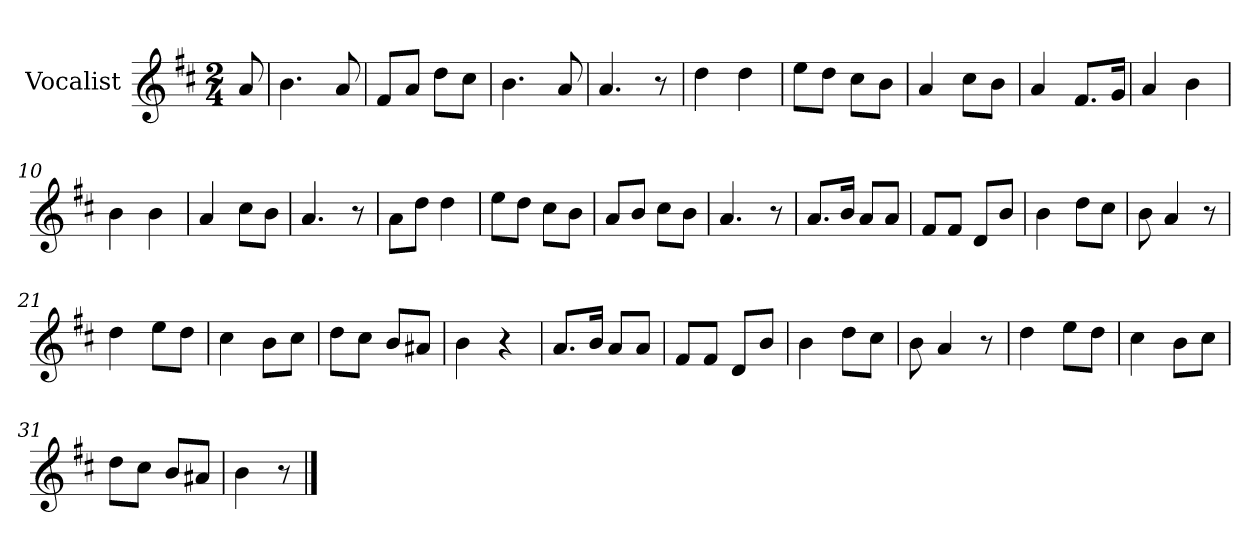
**kern
*part1
*staff1
*I"Vocalist
*k[f#c#]
*D:
*M2/4
=
8a
=1
4.b
8a
=2
8f#L
8aJ
8ddL
8cc#J
=3
4.b
8a
=4
4.a
8r
=5
4dd
4dd
=6
8eeL
8ddJ
8cc#L
8bJ
=7
4a
8cc#L
8bJ
=8
4a
8.f#L
16gJk
=9
4a
4b
=10
4b
4b
=11
4a
8cc#L
8bJ
=12
4.a
8r
=13
8aL
8ddJ
4dd
=14
8eeL
8ddJ
8cc#L
8bJ
=15
8aL
8bJ
8cc#L
8bJ
=16
4.a
8r
=17
8.aL
16bJk
8aL
8aJ
=18
8f#L
8f#J
8dL
8bJ
=19
4b
8ddL
8cc#J
=20
8b
4a
8r
=21
4dd
8eeL
8ddJ
=22
4cc#
8bL
8cc#J
=23
8ddL
8cc#J
8bL
8a#XJ
=24
4b
4r
=25
8.aL
16bJk
8aL
8aJ
=26
8f#L
8f#J
8dL
8bJ
=27
4b
8ddL
8cc#J
=28
8b
4a
8r
=29
4dd
8eeL
8ddJ
=30
4cc#
8bL
8cc#J
=31
8ddL
8cc#J
8bL
8a#XJ
=32
4b
8r
==
*-
